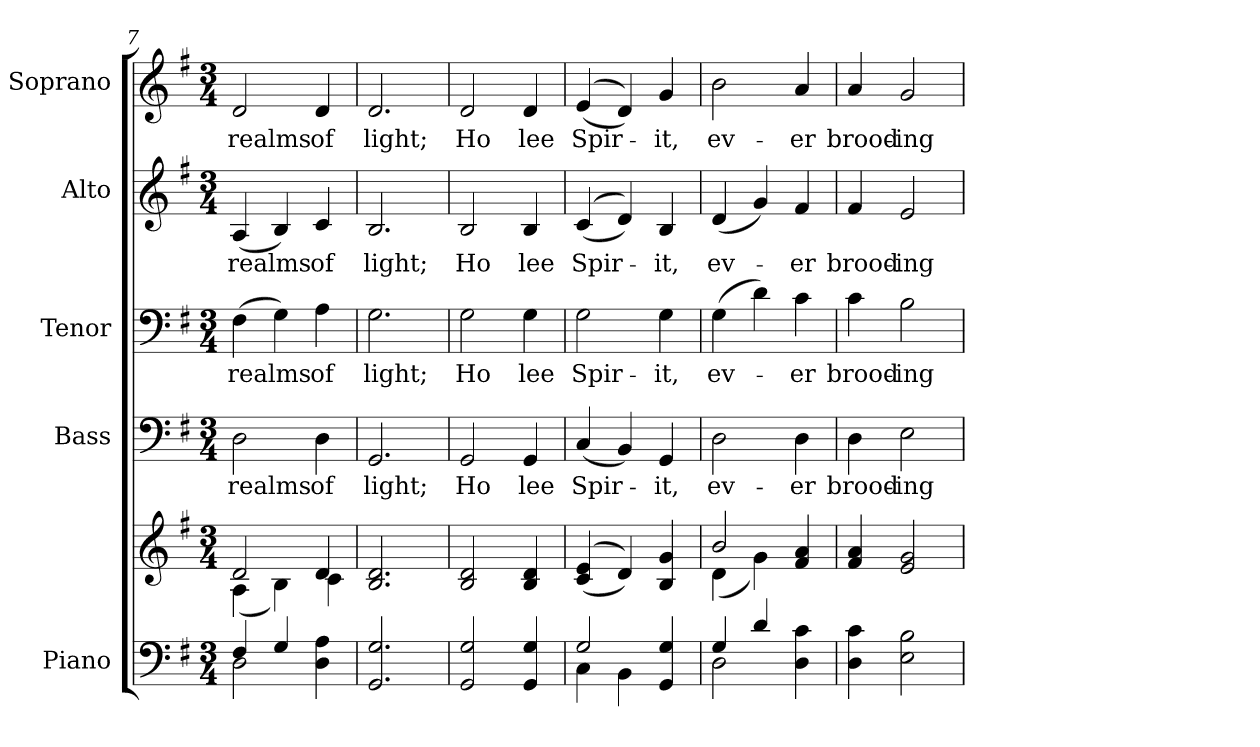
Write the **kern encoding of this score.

**kern	**kern	**kern	**text	**kern	**text	**kern	**text	**kern	**text
*part5	*part5	*part4	*part4	*part3	*part3	*part2	*part2	*part1	*part1
*staff6	*staff5	*staff4	*staff4	*staff3	*staff3	*staff2	*staff2	*staff1	*staff1
*I"Piano	*	*I"Bass	*	*I"Tenor	*	*I"Alto	*	*I"Soprano	*
*I'Pno.	*	*I'B.	*	*I'T.	*	*I'A.	*	*I'S.	*
!!LO:PB:g=z
*clefF4	*clefG2	*clefF4	*	*clefF4	*	*clefG2	*	*clefG2	*
*k[f#]	*k[f#]	*k[f#]	*	*k[f#]	*	*k[f#]	*	*k[f#]	*
*G:	*G:	*G:	*	*G:	*	*G:	*	*G:	*
*M3/4	*M3/4	*M3/4	*	*M3/4	*	*M3/4	*	*M3/4	*
=7	=7	=7	=7	=7	=7	=7	=7	=7	=7
*^	*^	*	*	*	*	*	*	*	*
!	!	!	!	!	!LO:LY:b:color=#000000	!	!	!	!	!	!
!	!	!	!	!	!	!	!LO:LY:b:color=#000000	!	!	!	!
!	!	!	!	!	!	!	!	!	!LO:LY:b:color=#000000	!	!
!	!	!	!	!	!	!	!	!	!	!	!LO:LY:b:color=#000000
4F#i/	2Di\	2di/	(4Ai\	2Di\	realms	(4F#i\	realms	(4Ai/	realms	2di/	realms
4Gi/	.	.	4Bi\)	.	.	4Gi\)	.	4Bi/)	.	.	.
!	!	!	!	!	!LO:LY:b:color=#000000	!	!	!	!	!	!
!	!	!	!	!	!	!	!LO:LY:b:color=#000000	!	!	!	!
!	!	!	!	!	!	!	!	!	!LO:LY:b:color=#000000	!	!
!	!	!	!	!	!	!	!	!	!	!	!LO:LY:b:color=#000000
4Di\ 4Ai	4ryy	4di/	4ci\	4Di\	of	4Ai\	of	4ci/	of	4di/	of
*v	*v	*	*	*	*	*	*	*	*	*	*
*	*v	*v	*	*	*	*	*	*	*	*
=8	=8	=8	=8	=8	=8	=8	=8	=8	=8
*^	*^	*	*	*	*	*	*	*	*
!	!	!	!	!	!LO:LY:b:color=#000000	!	!	!	!	!	!
*v	*v	*	*	*	*	*	*	*	*	*	*
*	*v	*v	*	*	*	*	*	*	*	*
*^	*^	*	*	*	*	*	*	*	*
!	!	!	!	!	!	!	!LO:LY:b:color=#000000	!	!	!	!
*v	*v	*	*	*	*	*	*	*	*	*	*
*	*v	*v	*	*	*	*	*	*	*	*
*^	*^	*	*	*	*	*	*	*	*
!	!	!	!	!	!	!	!	!	!LO:LY:b:color=#000000	!	!
*v	*v	*	*	*	*	*	*	*	*	*	*
*	*v	*v	*	*	*	*	*	*	*	*
*^	*^	*	*	*	*	*	*	*	*
!	!	!	!	!	!	!	!	!	!	!	!LO:LY:b:color=#000000
*v	*v	*	*	*	*	*	*	*	*	*	*
*	*v	*v	*	*	*	*	*	*	*	*
2.GGi/ 2.Gi	2.Bi/ 2.di	2.GGi/	light;	2.Gi\	light;	2.Bi/	light;	2.di/	light;
=9	=9	=9	=9	=9	=9	=9	=9	=9	=9
!	!	!	!LO:LY:b:color=#000000	!	!	!	!	!	!
!	!	!	!	!	!LO:LY:b:color=#000000	!	!	!	!
!	!	!	!	!	!	!	!LO:LY:b:color=#000000	!	!
!	!	!	!	!	!	!	!	!	!LO:LY:b:color=#000000
2GGi/ 2Gi	2Bi/ 2di	2GGi/	Ho	2Gi\	Ho	2Bi/	Ho	2di/	Ho
!	!	!	!LO:LY:b:color=#000000	!	!	!	!	!	!
!	!	!	!	!	!LO:LY:b:color=#000000	!	!	!	!
!	!	!	!	!	!	!	!LO:LY:b:color=#000000	!	!
!	!	!	!	!	!	!	!	!	!LO:LY:b:color=#000000
4GGi/ 4Gi	4Bi/ 4di	4GGi/	lee	4Gi\	lee	4Bi/	lee	4di/	lee
!!LO:PB:g=z
=10	=10	=10	=10	=10	=10	=10	=10	=10	=10
*^	*	*	*	*	*	*	*	*	*
!	!	!	!	!LO:LY:b:color=#000000	!	!	!	!	!	!
!	!	!	!	!	!	!LO:LY:b:color=#000000	!	!	!	!
!	!	!	!	!	!	!	!	!LO:LY:b:color=#000000	!	!
!	!	!	!	!	!	!	!	!	!	!LO:LY:b:color=#000000
2Gi/	4Ci\	((4ci/ 4ei	(4Ci/	Spir-	2Gi\	Spir-	((4ci/	Spir-	((4ei/	Spir-
.	4BBi\	4di/))	4BBi/)	.	.	.	4di/))	.	4di/))	.
!	!	!	!	!LO:LY:b:color=#000000	!	!	!	!	!	!
!	!	!	!	!	!	!LO:LY:b:color=#000000	!	!	!	!
!	!	!	!	!	!	!	!	!LO:LY:b:color=#000000	!	!
!	!	!	!	!	!	!	!	!	!	!LO:LY:b:color=#000000
4GGi/ 4Gi	4ryy	4Bi/ 4gi	4GGi/	-it,	4Gi\	-it,	4Bi/	-it,	4gi/	-it,
=11	=11	=11	=11	=11	=11	=11	=11	=11	=11	=11
*	*	*^	*	*	*	*	*	*	*	*
!	!	!	!	!	!LO:LY:b:color=#000000	!	!	!	!	!	!
!	!	!	!	!	!	!	!LO:LY:b:color=#000000	!	!	!	!
!	!	!	!	!	!	!	!	!	!LO:LY:b:color=#000000	!	!
!	!	!	!	!	!	!	!	!	!	!	!LO:LY:b:color=#000000
4Gi/	2Di\	2bi/	(4di\	2Di\	ev-	(4Gi\	ev-	(4di/	ev-	2bi\	ev-
4di/	.	.	4gi\)	.	.	4di\)	.	4gi/)	.	.	.
!	!	!	!	!	!LO:LY:b:color=#000000	!	!	!	!	!	!
!	!	!	!	!	!	!	!LO:LY:b:color=#000000	!	!	!	!
!	!	!	!	!	!	!	!	!	!LO:LY:b:color=#000000	!	!
!	!	!	!	!	!	!	!	!	!	!	!LO:LY:b:color=#000000
4Di\ 4ci	4ryy	4f#i/ 4ai	4ryy	4Di\	-er	4ci\	-er	4f#i/	-er	4ai/	-er
*v	*v	*	*	*	*	*	*	*	*	*	*
*	*v	*v	*	*	*	*	*	*	*	*
=12	=12	=12	=12	=12	=12	=12	=12	=12	=12
*^	*^	*	*	*	*	*	*	*	*
!	!	!	!	!	!LO:LY:b:color=#000000	!	!	!	!	!	!
*v	*v	*	*	*	*	*	*	*	*	*	*
*	*v	*v	*	*	*	*	*	*	*	*
*^	*^	*	*	*	*	*	*	*	*
!	!	!	!	!	!	!	!LO:LY:b:color=#000000	!	!	!	!
*v	*v	*	*	*	*	*	*	*	*	*	*
*	*v	*v	*	*	*	*	*	*	*	*
*^	*^	*	*	*	*	*	*	*	*
!	!	!	!	!	!	!	!	!	!LO:LY:b:color=#000000	!	!
*v	*v	*	*	*	*	*	*	*	*	*	*
*	*v	*v	*	*	*	*	*	*	*	*
*^	*^	*	*	*	*	*	*	*	*
!	!	!	!	!	!	!	!	!	!	!	!LO:LY:b:color=#000000
*v	*v	*	*	*	*	*	*	*	*	*	*
*	*v	*v	*	*	*	*	*	*	*	*
4Di\ 4ci	4f#i/ 4ai	4Di\	brood-	4ci\	brood-	4f#i/	brood-	4ai/	brood-
!	!	!	!LO:LY:b:color=#000000	!	!	!	!	!	!
!	!	!	!	!	!LO:LY:b:color=#000000	!	!	!	!
!	!	!	!	!	!	!	!LO:LY:b:color=#000000	!	!
!	!	!	!	!	!	!	!	!	!LO:LY:b:color=#000000
2Ei\ 2Bi	2ei/ 2gi	2Ei\	-ing	2Bi\	-ing	2ei/	-ing	2gi/	-ing
=	=	=	=	=	=	=	=	=	=
*-	*-	*-	*-	*-	*-	*-	*-	*-	*-
